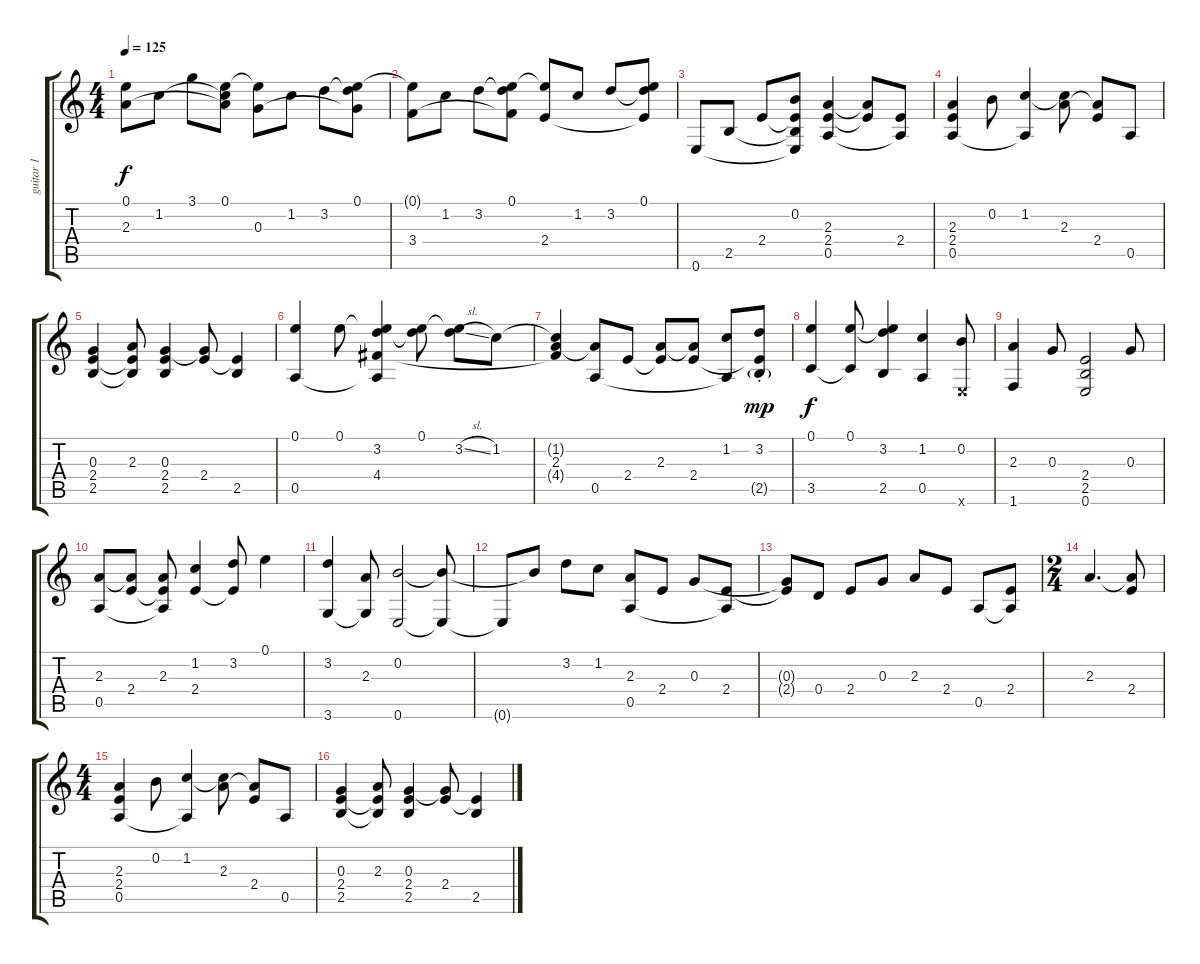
\track ("guitar 1" "guitar 1") {instrument acousticguitarsteel}
\staff {score tabs}
\tuning (E4 B3 G3 D3 A2 E2) {hide}
\ts (4 4)
\tempo 125
\clef g2
\ks c
(0.1{t} 2.3).8{dy f} 1.2.8 3.1.8 (0.1 1.2{t} 2.3{t}).8 (0.1{t} 0.3).8 1.2.8 3.2.8 (0.1 3.2{t} 0.3{t}).8 |
(0.1{t} 3.4).8 1.2.8 3.2.8 (0.1 3.2{t} 3.4{t}).8 (0.1{t} 2.4).8 1.2.8 3.2.8 (0.1 3.2{t} 2.4{t}).8 |
0.6.8 2.5.8 2.4.8 (0.2 2.4{t} 2.5{t} 0.6{t}).8 (2.3 2.4 0.5).4 (2.3{t} 2.4{t}).8 (2.4 0.5{t}).8 |
(2.3 2.4 0.5).4 0.2.8 (1.2 0.5{t}).4 (1.2{t} 2.3).8 (2.3{t} 2.4).8 0.5.8 |
(0.3 2.4 2.5).4 (2.3 2.4{t} 2.5{t}).8 (0.3 2.4 2.5).4 (0.3{t} 2.4).8 (2.4{t} 2.5).4 |
(0.1 0.5).4 0.1.8 (0.1{t} 3.2 4.4 0.5{t}).4 (0.1 3.2{t}).8 (0.1{t} 3.2{sl}).8 1.2.8 |
(1.2{t} 2.3 4.4{t}).4 (2.3{t} 0.5).8 2.4.8 (2.3 2.4{t}).8 (2.3{t} 2.4).8 (1.2 0.5{t}).8 (3.2{st} 2.4{t} 2.5{g}).8{dy mp} |
(0.1 3.5).4{dy f} (0.1 3.5{t}).8 (0.1{t} 3.2 2.5).4 (1.2 0.5).4 (0.2 0.6{x}).8 |
(2.3 1.6).4 0.3.8 (2.4 2.5 0.6).2 0.3.8 |
(2.3 0.5).8 (2.3{t} 2.4).8 (2.3 2.4{t} 0.5{t}).8 (1.2 2.4).4 (3.2 2.4{t}).8 0.1.4 |
(3.2 3.6).4 (2.3 3.6{t}).8 (0.2 0.6).2 (0.2{t} 0.6{t}).8 |
0.6{t}.8 0.2{t}.8 3.2.8 1.2.8 (2.3 0.5).8 2.4.8 0.3.8 (2.4 0.5{t}).8 |
(0.3{t} 2.4{t}).8 0.4.8 2.4.8 0.3.8 2.3.8 2.4.8 0.5.8 (2.4 0.5{t}).8 |
\ts (2 4)
2.3.4{d} (2.3{t} 2.4).8 |
\ts (4 4)
(2.3 2.4 0.5).4 0.2.8 (1.2 0.5{t}).4 (1.2{t} 2.3).8 (2.3{t} 2.4).8 0.5.8 |
(0.3 2.4 2.5).4 (2.3 2.4{t} 2.5{t}).8 (0.3 2.4 2.5).4 (0.3{t} 2.4).8 (2.4{t} 2.5).4
